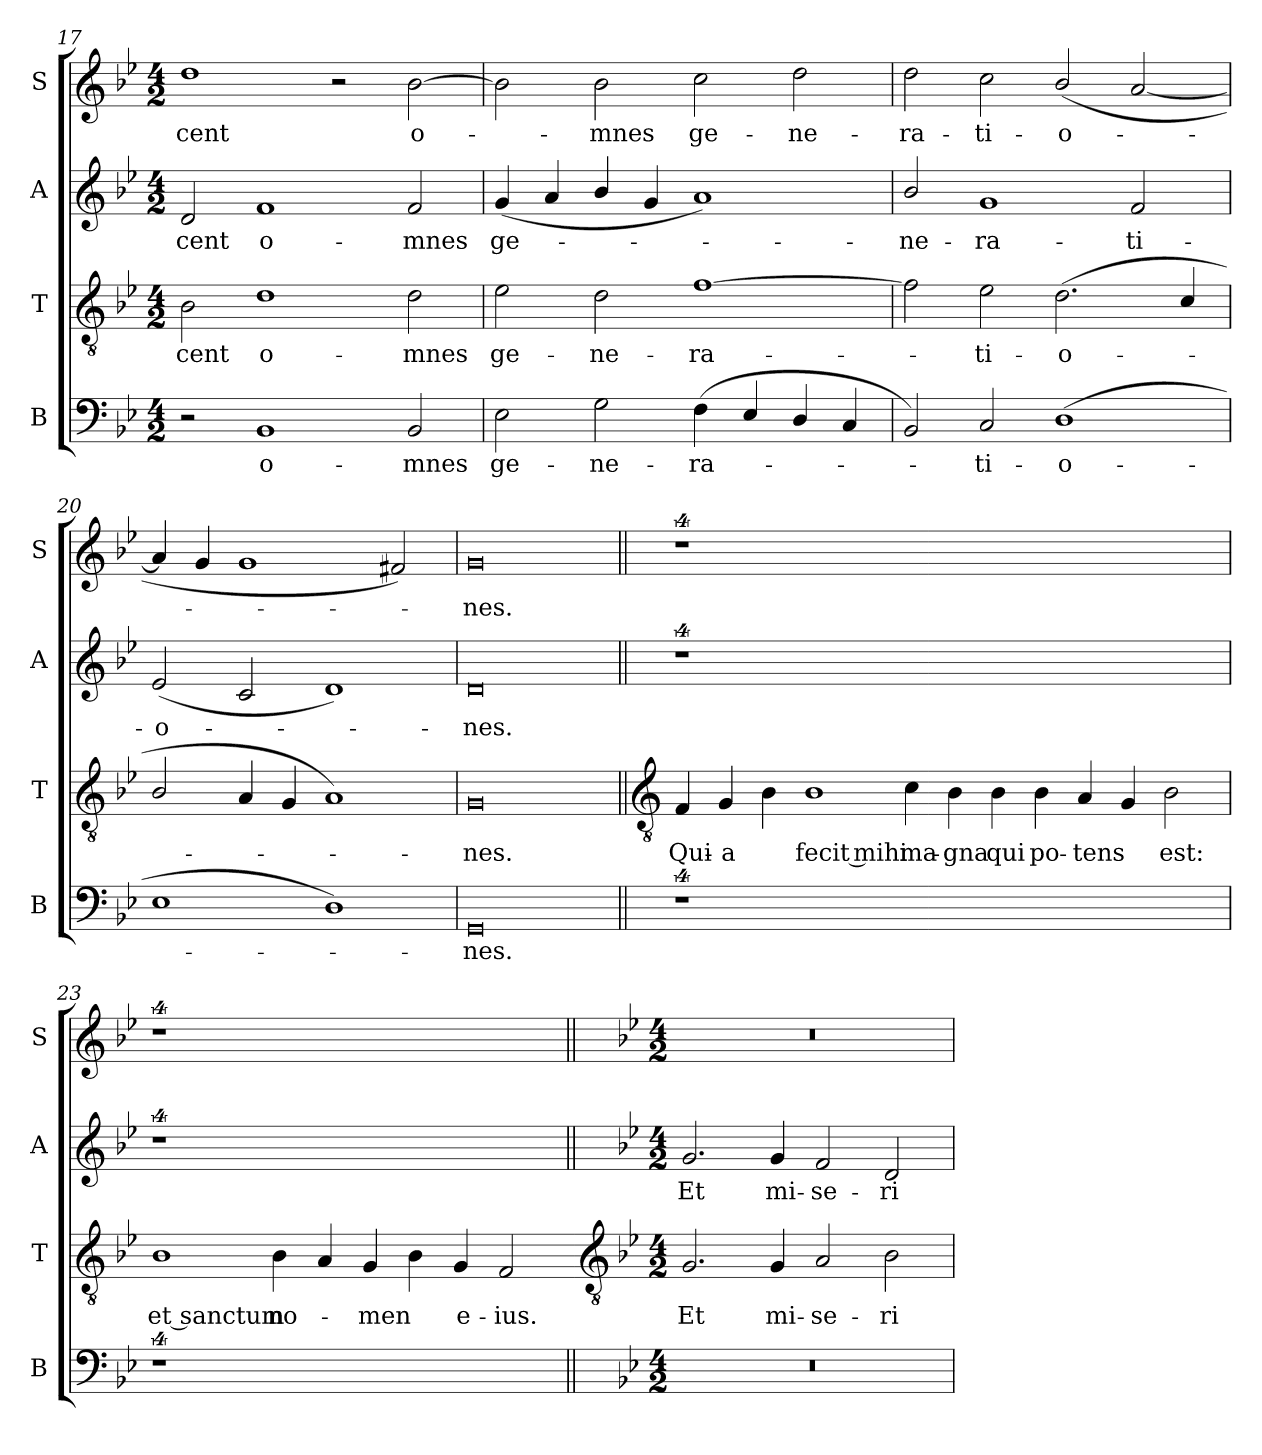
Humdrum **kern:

**kern	**text	**kern	**text	**kern	**text	**kern	**text
*part4	*part4	*part3	*part3	*part2	*part2	*part1	*part1
*staff4	*staff4	*staff3	*staff3	*staff2	*staff2	*staff1	*staff1
*I"B	*	*I"T	*	*I"A	*	*I"S	*
*I'B	*	*I'T	*	*I'A	*	*I'S	*
*clefF4	*	*clefGv2	*	*clefG2	*	*clefG2	*
*k[b-e-]	*	*k[b-e-]	*	*k[b-e-]	*	*k[b-e-]	*
*B-:	*	*B-:	*	*B-:	*	*B-:	*
*M4/2	*	*M4/2	*	*M4/2	*	*M4/2	*
=17	=17	=17	=17	=17	=17	=17	=17
!	!	!	!LO:LY:b	!	!LO:LY:b	!	!LO:LY:b
2r	.	2B-	cent	2d	-cent	1dd	cent
!	!LO:LY:b	!	!LO:LY:b	!	!LO:LY:b	!	!
1BB-	o-	1d	o-	1f	o-	.	.
.	.	.	.	.	.	2r	.
!	!LO:LY:b	!	!LO:LY:b	!	!LO:LY:b	!	!LO:LY:b
2BB-	-mnes	2d	-mnes	2f	-mnes	[2b-	o-
=18	=18	=18	=18	=18	=18	=18	=18
!	!LO:LY:b	!	!LO:LY:b	!	!LO:LY:b	!	!
2E-	ge-	2e-	ge-	(<4g	ge-	2b-]	.
.	.	.	.	4a/	.	.	.
!	!LO:LY:b	!	!LO:LY:b	!	!	!	!LO:LY:b
2G	-ne-	2d	-ne-	4b-/	.	2b-	mnes
.	.	.	.	4g	.	.	.
!	!LO:LY:b	!	!LO:LY:b	!	!	!	!LO:LY:b
(<4F	-ra-	[1f	-ra-	1a)	.	2cc	ge-
4E-/	.	.	.	.	.	.	.
!	!	!	!	!	!	!	!LO:LY:b
4D/	.	.	.	.	.	2dd	-ne-
4C	.	.	.	.	.	.	.
=19	=19	=19	=19	=19	=19	=19	=19
!	!	!	!	!	!LO:LY:b	!	!LO:LY:b
2BB-)	.	2f]	.	2b-/	ne-	2dd	-ra-
!	!LO:LY:b	!	!LO:LY:b	!	!LO:LY:b	!	!LO:LY:b
2C	ti-	2e-	ti-	1g	-ra-	2cc	-ti-
!	!LO:LY:b	!	!LO:LY:b	!	!	!	!LO:LY:b
(>1D	-o-	(<2.d	-o-	.	.	(<2b-/	-o-
!	!	!	!	!	!LO:LY:b	!	!
.	.	.	.	2f	-ti-	[2a/	.
.	.	4c/	.	.	.	.	.
=20	=20	=20	=20	=20	=20	=20	=20
!	!	!	!	!	!LO:LY:b	!	!
1E-	.	2B-/	.	(<2e-	-o-	4a/]	.
.	.	.	.	.	.	4g	.
.	.	4A/	.	2c	.	1g	.
.	.	4G/	.	.	.	.	.
1D)	.	1A)	.	1d)	.	.	.
.	.	.	.	.	.	2f#X)	.
=21	=21	=21	=21	=21	=21	=21	=21
!	!LO:LY:b	!	!LO:LY:b	!	!LO:LY:b	!	!LO:LY:b
0GG	nes.	0G	nes.	0d	nes.	0g	nes.
!!LO:LB:g=z
=22||	=22||	=22||	=22||	=22||	=22||	=22||	=22||
*	*	*clefGv2	*	*	*	*	*
!	!	!	!LO:LY:b	!	!	!	!
4%15r	.	4F	Qui-	4%15r	.	4%15r	.
!	!	!	!LO:LY:b	!	!	!	!
.	.	4G	-a	.	.	.	.
.	.	4B-	.	.	.	.	.
!	!	!	!LO:LY:b	!	!	!	!
.	.	1B-	fecit mihi	.	.	.	.
!	!	!	!LO:LY:b	!	!	!	!
.	.	4c	ma-	.	.	.	.
!	!	!	!LO:LY:b	!	!	!	!
.	.	4B-	-gna	.	.	.	.
!	!	!	!LO:LY:b	!	!	!	!
.	.	4B-	qui	.	.	.	.
!	!	!	!LO:LY:b	!	!	!	!
.	.	4B-	po-	.	.	.	.
!	!	!	!LO:LY:b	!	!	!	!
.	.	4A	-tens	.	.	.	.
.	.	4G	.	.	.	.	.
!	!	!	!LO:LY:b	!	!	!	!
.	.	2B-	est:	.	.	.	.
=23	=23	=23	=23	=23	=23	=23	=23
!	!	!	!LO:LY:b	!	!	!	!
4%11r	.	1B-	et sanctum	4%11r	.	4%11r	.
!	!	!	!LO:LY:b	!	!	!	!
.	.	4B-	no-	.	.	.	.
.	.	4A	.	.	.	.	.
!	!	!	!LO:LY:b	!	!	!	!
.	.	4G	men	.	.	.	.
.	.	4B-	.	.	.	.	.
!	!	!	!LO:LY:b	!	!	!	!
.	.	4G	e-	.	.	.	.
!	!	!	!LO:LY:b	!	!	!	!
.	.	2F	-ius.	.	.	.	.
!!LO:LB:g=z
=24||	=24||	=24-	=24||	=24||	=24||	=24||	=24||
*	*	*clefGv2	*	*	*	*	*
*k[b-e-]	*	*	*	*k[b-e-]	*	*k[b-e-]	*
*B-:	*	*	*	*B-:	*	*B-:	*
*M4/2	*	*M4/2	*	*M4/2	*	*M4/2	*
!	!	!	!LO:LY:b	!	!LO:LY:b	!	!
0r	.	2.G	Et	2.g	Et	0r	.
!	!	!	!LO:LY:b	!	!LO:LY:b	!	!
.	.	4G	mi-	4g	mi-	.	.
!	!	!	!LO:LY:b	!	!LO:LY:b	!	!
.	.	2A	-se-	2f	-se-	.	.
!	!	!	!LO:LY:b	!	!LO:LY:b	!	!
.	.	2B-	-ri-	2d	-ri-	.	.
=	=	=	=	=	=	=	=
*-	*-	*-	*-	*-	*-	*-	*-
